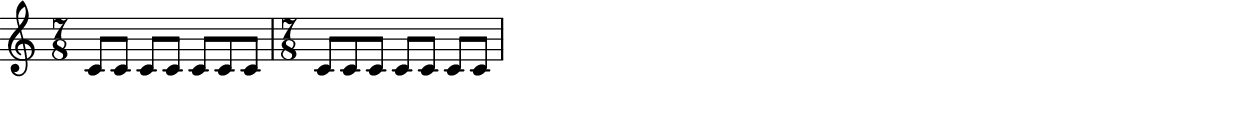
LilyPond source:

%% Generated by lilypond-book.py
%% Options: [exampleindent=10.16\mm,indent=0\mm,line-width=160\mm,quote]
\include "lilypond-book-preamble.ly"


% ****************************************************************
% Start cut-&-pastable-section
% ****************************************************************



\paper {
  indent = 0\mm
  line-width = 160\mm
  % offset the left padding, also add 1mm as lilypond creates cropped
  % images with a little space on the right
  line-width = #(- line-width (* mm  3.000000) (* mm 1))
  line-width = 160\mm - 2.0 * 10.16\mm
  % offset the left padding, also add 1mm as lilypond creates cropped
  % images with a little space on the right
  line-width = #(- line-width (* mm  3.000000) (* mm 1))
}

\layout {
  
}





% ****************************************************************
% ly snippet:
% ****************************************************************
\sourcefileline 1092
\score {
  \new Staff {
    \relative {
      \time 2,2,3 7/8
      \repeat unfold 7 { c'8 } |
      \time 3,2,2 7/8
      \repeat unfold 7 { c8 } |
    }
  }
}



% ****************************************************************
% end ly snippet
% ****************************************************************
